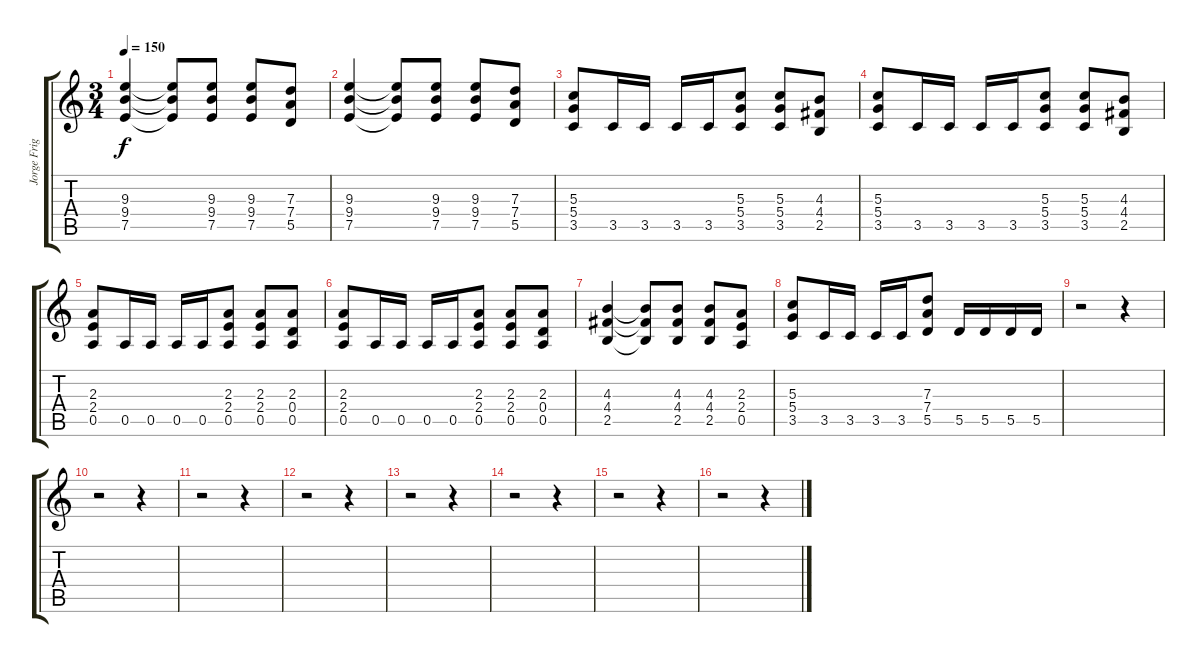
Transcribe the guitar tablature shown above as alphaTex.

\track ("Jorge Frigerio Arreglos" "Jorge Frig") {instrument distortionguitar}
\staff {score tabs}
\tuning (E4 B3 G3 D3 A2 E2) {hide}
\ts (3 4)
\tempo 150
\clef g2
\ks c
(9.3 9.4 7.5).4{dy f} (9.3{t} 9.4{t} 7.5{t}).8 (9.3 9.4 7.5).8 (9.3 9.4 7.5).8 (7.3 7.4 5.5).8 |
(9.3 9.4 7.5).4 (9.3{t} 9.4{t} 7.5{t}).8 (9.3 9.4 7.5).8 (9.3 9.4 7.5).8 (7.3 7.4 5.5).8 |
(5.3 5.4 3.5).8 3.5.16 3.5.16 3.5.16 3.5.16 (5.3 5.4 3.5).8 (5.3 5.4 3.5).8 (4.3 4.4 2.5).8 |
(5.3 5.4 3.5).8 3.5.16 3.5.16 3.5.16 3.5.16 (5.3 5.4 3.5).8 (5.3 5.4 3.5).8 (4.3 4.4 2.5).8 |
(2.3 2.4 0.5).8 0.5.16 0.5.16 0.5.16 0.5.16 (2.3 2.4 0.5).8 (2.3 2.4 0.5).8 (2.3 0.4 0.5).8 |
(2.3 2.4 0.5).8 0.5.16 0.5.16 0.5.16 0.5.16 (2.3 2.4 0.5).8 (2.3 2.4 0.5).8 (2.3 0.4 0.5).8 |
(4.3 4.4 2.5).4 (4.3{t} 4.4{t} 2.5{t}).8 (4.3 4.4 2.5).8 (4.3 4.4 2.5).8 (2.3 2.4 0.5).8 |
(5.3 5.4 3.5).8 3.5.16 3.5.16 3.5.16 3.5.16 (7.3 7.4 5.5).8 5.5.16 5.5.16 5.5.16 5.5.16 |
r.2 r.4 |
r.2 r.4 |
r.2 r.4 |
r.2 r.4 |
r.2 r.4 |
r.2 r.4 |
r.2 r.4 |
r.2 r.4
